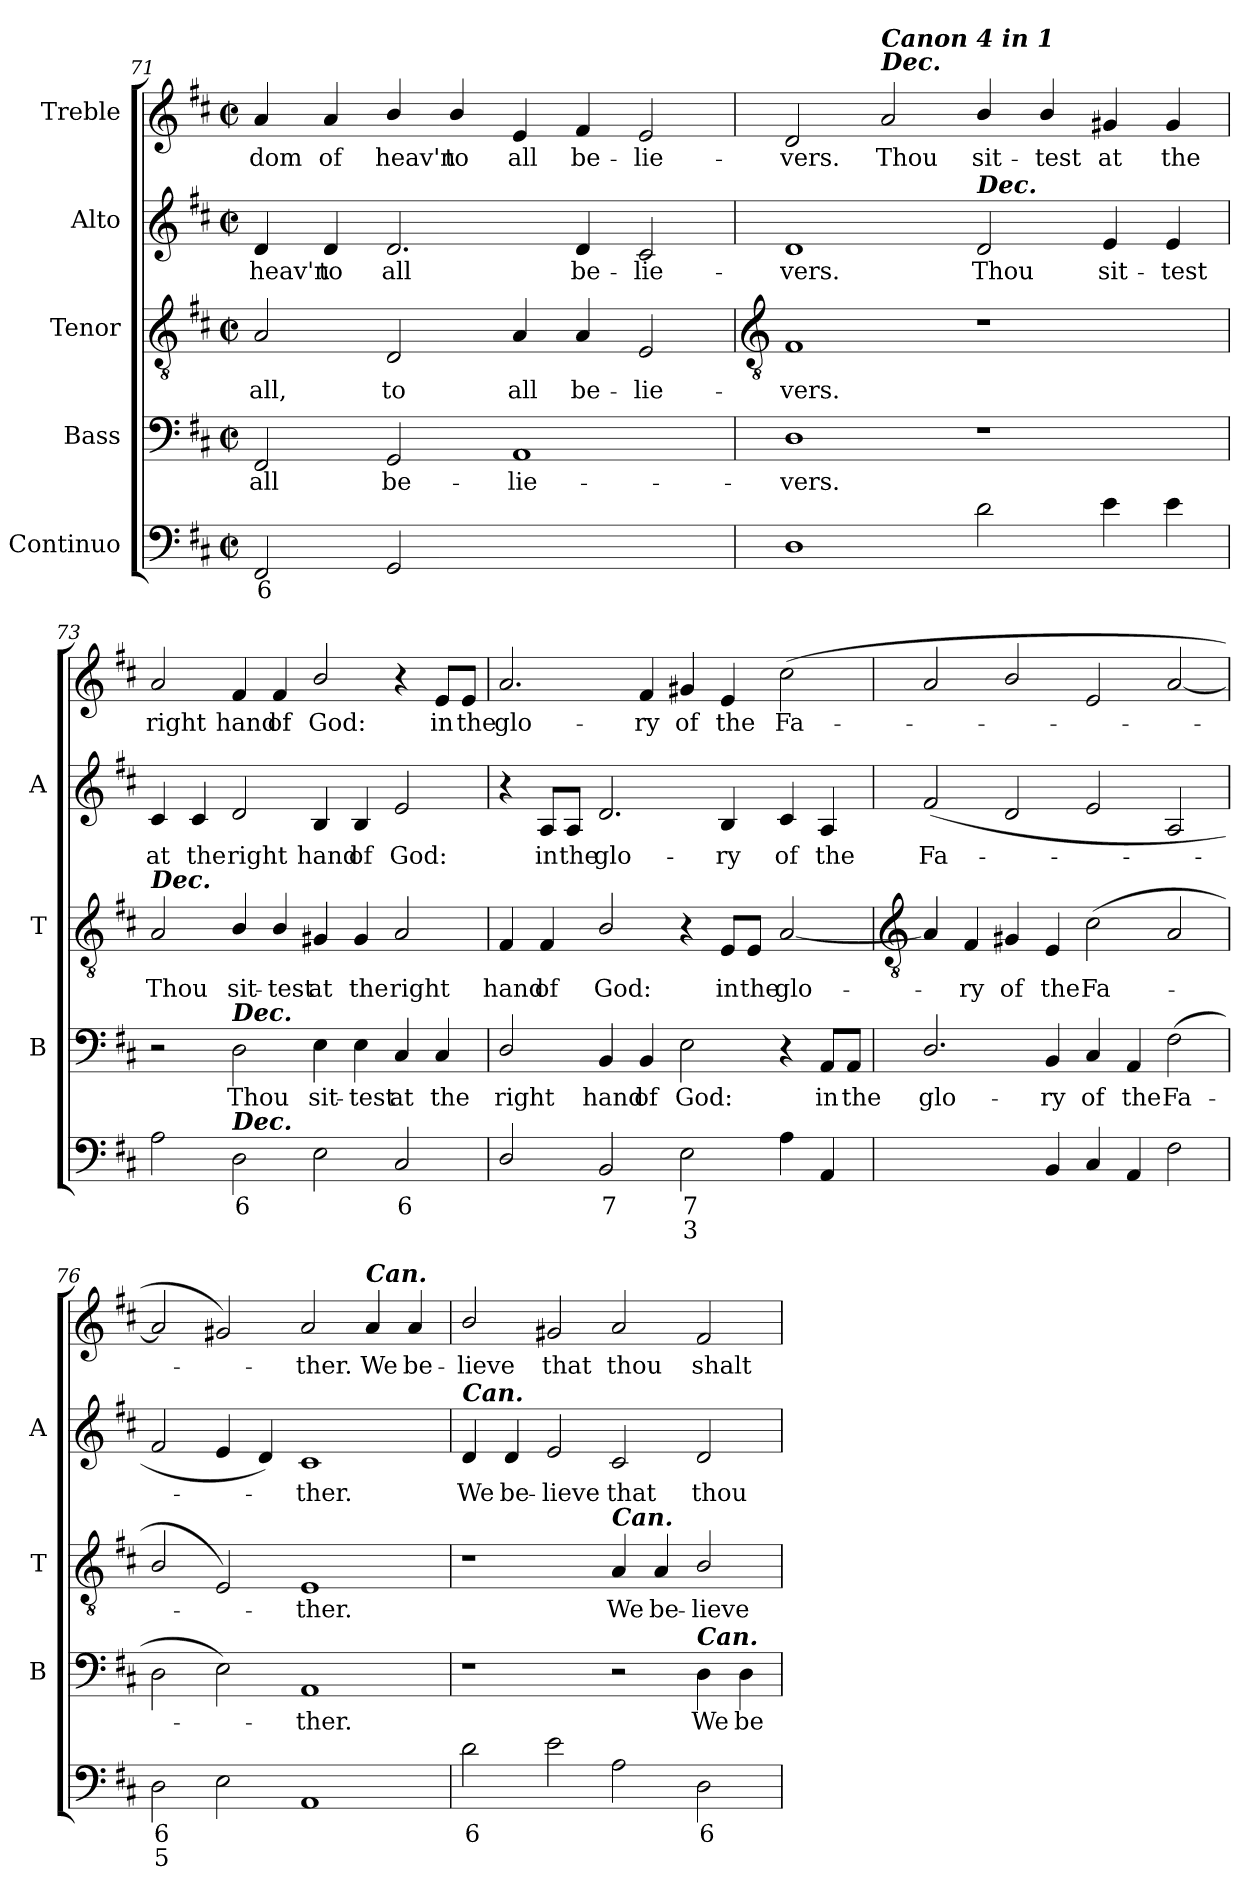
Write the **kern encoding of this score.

**kern	**text	**text	**kern	**text	**kern	**text	**kern	**text	**kern	**text
*part5	*part5	*part5	*part4	*part4	*part3	*part3	*part2	*part2	*part1	*part1
*staff5	*staff5	*staff5	*staff4	*staff4	*staff3	*staff3	*staff2	*staff2	*staff1	*staff1
*I"Continuo	*	*	*I"Bass	*	*I"Tenor	*	*I"Alto	*	*I"Treble	*
*	*	*	*I'B	*	*I'T	*	*I'A	*	*	*
*clefF4	*	*	*clefF4	*	*clefGv2	*	*clefG2	*	*clefG2	*
*k[f#c#]	*	*	*k[f#c#]	*	*k[f#c#]	*	*k[f#c#]	*	*k[f#c#]	*
*D:	*	*	*D:	*	*D:	*	*D:	*	*D:	*
*M4/2	*	*	*M4/2	*	*M4/2	*	*M4/2	*	*M4/2	*
*met(c|)	*	*	*met(c|)	*	*met(c|)	*	*met(c|)	*	*met(c|)	*
=71	=71	=71	=71	=71	=71	=71	=71	=71	=71	=71
!	!LO:LY:b	!	!	!LO:LY:b	!	!LO:LY:b	!	!LO:LY:b	!	!LO:LY:b
2FF#	6	.	2FF#	all	2A	all,	4d	heav'n	4a	-dom
!	!	!	!	!	!	!	!	!LO:LY:b	!	!LO:LY:b
.	.	.	.	.	.	.	4d	to	4a	of
!	!	!	!	!LO:LY:b	!	!LO:LY:b	!	!LO:LY:b	!	!LO:LY:b
2GG	.	.	2GG	be-	2D	to	2.d	all	4b/	heav'n
!	!	!	!	!	!	!	!	!	!	!LO:LY:b
.	.	.	.	.	.	.	.	.	4b/	to
!	!LO:LY:b	!	!	!LO:LY:b	!	!LO:LY:b	!	!	!	!LO:LY:b
[2AAyy	4	.	1AA	-lie-	4A	all	.	.	4e	all
!	!	!	!	!	!	!LO:LY:b	!	!LO:LY:b	!	!LO:LY:b
.	.	.	.	.	4A	be-	4d	be-	4f#	be-
!	!LO:LY:b	!	!	!	!	!LO:LY:b	!	!LO:LY:b	!	!LO:LY:b
2AAyy]	3	.	.	.	2E	-lie-	2c#	-lie-	2e	-lie-
!!LO:LB:g=z
=72	=72	=72	=72	=72	=72	=72	=72	=72	=72	=72
*	*	*	*	*	*clefGv2	*	*	*	*	*
!	!	!	!	!LO:LY:b	!	!LO:LY:b	!	!LO:LY:b	!	!LO:LY:b
1D	.	.	1D	-vers.	1F#	-vers.	1d	-vers.	2d	-vers.
!	!	!	!	!	!	!	!	!	!LO:TX:a:Bi:t=Canon 4 in 1\nDec.	!
!	!	!	!	!	!	!	!	!	!	!LO:LY:b
.	.	.	.	.	.	.	.	.	2a	Thou
!	!	!	!	!	!	!	!LO:TX:a:Bi:t=Dec.	!	!	!
!	!	!	!	!	!	!	!	!LO:LY:b	!	!LO:LY:b
2d	.	.	1r	.	1r	.	2d	Thou	4b/	sit-
!	!	!	!	!	!	!	!	!	!	!LO:LY:b
.	.	.	.	.	.	.	.	.	4b/	-test
!	!	!	!	!	!	!	!	!LO:LY:b	!	!LO:LY:b
4e	.	.	.	.	.	.	4e	sit-	4g#X	at
!	!	!	!	!	!	!	!	!LO:LY:b	!	!LO:LY:b
4e	.	.	.	.	.	.	4e	-test	4g#	the
=73	=73	=73	=73	=73	=73	=73	=73	=73	=73	=73
!	!	!	!	!	!LO:TX:a:Bi:t=Dec.	!	!	!	!	!
!	!	!	!	!	!	!LO:LY:b	!	!LO:LY:b	!	!LO:LY:b
2A	.	.	2r	.	2A	Thou	4c#	at	2a	right
!	!	!	!	!	!	!	!	!LO:LY:b	!	!
.	.	.	.	.	.	.	4c#	the	.	.
!	!	!	!LO:TX:a:Bi:t=Dec.	!	!	!	!	!	!	!
!LO:TX:a:Bi:t=Dec.	!	!	!	!	!	!	!	!	!	!
!	!LO:LY:b	!	!	!LO:LY:b	!	!LO:LY:b	!	!LO:LY:b	!	!LO:LY:b
2D	6	.	2D	Thou	4B/	sit-	2d	right	4f#	hand
!	!	!	!	!	!	!LO:LY:b	!	!	!	!LO:LY:b
.	.	.	.	.	4B/	-test	.	.	4f#	of
!	!	!	!	!LO:LY:b	!	!LO:LY:b	!	!LO:LY:b	!	!LO:LY:b
2E	.	.	4E	sit-	4G#X	at	4B	hand	2b/	God:
!	!	!	!	!LO:LY:b	!	!LO:LY:b	!	!LO:LY:b	!	!
.	.	.	4E	-test	4G#	the	4B	of	.	.
!	!LO:LY:b	!	!	!LO:LY:b	!	!LO:LY:b	!	!LO:LY:b	!	!
2C#	6	.	4C#	at	2A	right	2e	God:	4r	.
!	!	!	!	!LO:LY:b	!	!	!	!	!	!LO:LY:b
.	.	.	4C#	the	.	.	.	.	8e/L	in
!	!	!	!	!	!	!	!	!	!	!LO:LY:b
.	.	.	.	.	.	.	.	.	8e/J	the
=74	=74	=74	=74	=74	=74	=74	=74	=74	=74	=74
!	!	!	!	!LO:LY:b	!	!LO:LY:b	!	!	!	!LO:LY:b
2D/	.	.	2D/	right	4F#	hand	4r	.	2.a	glo-
!	!	!	!	!	!	!LO:LY:b	!	!LO:LY:b	!	!
.	.	.	.	.	4F#	of	8A/L	in	.	.
!	!	!	!	!	!	!	!	!LO:LY:b	!	!
.	.	.	.	.	.	.	8A/J	the	.	.
!	!LO:LY:b	!	!	!LO:LY:b	!	!LO:LY:b	!	!LO:LY:b	!	!
2BB	7	.	4BB	hand	2B/	God:	2.d	glo-	.	.
!	!	!	!	!LO:LY:b	!	!	!	!	!	!LO:LY:b
.	.	.	4BB	of	.	.	.	.	4f#	-ry
!	!LO:LY:b	!LO:LY:b	!	!LO:LY:b	!	!	!	!	!	!LO:LY:b
2E	7	3	2E	God:	4r	.	.	.	4g#X	of
!	!	!	!	!	!	!LO:LY:b	!	!LO:LY:b	!	!LO:LY:b
.	.	.	.	.	8E/L	in	4B	-ry	4e	the
!	!	!	!	!	!	!LO:LY:b	!	!	!	!
.	.	.	.	.	8E/J	the	.	.	.	.
!	!	!	!	!	!	!LO:LY:b	!	!LO:LY:b	!	!LO:LY:b
4A	.	.	4r	.	[2A	glo-	4c#	of	(<2cc#	Fa-
!	!	!	!	!LO:LY:b	!	!	!	!LO:LY:b	!	!
4AA	.	.	8AA/L	in	.	.	4A	the	.	.
!	!	!	!	!LO:LY:b	!	!	!	!	!	!
.	.	.	8AA/J	the	.	.	.	.	.	.
!!LO:LB:g=z
=75	=75	=75	=75	=75	=75	=75	=75	=75	=75	=75
*	*	*	*	*	*clefGv2	*	*	*	*	*
!	!LO:LY:b	!	!	!LO:LY:b	!	!	!	!LO:LY:b	!	!
[2D/yy	5	.	2.D/	glo-	4A]	.	(<2f#	Fa-	2a	.
!	!	!	!	!	!	!LO:LY:b	!	!	!	!
.	.	.	.	.	4F#	ry	.	.	.	.
!	!LO:LY:b	!LO:LY:b	!	!	!	!LO:LY:b	!	!	!	!
4Dyy]	6	4	.	.	4G#X	of	2d	.	2b/	.
!	!	!	!	!LO:LY:b	!	!LO:LY:b	!	!	!	!
4BB	.	.	4BB	-ry	4E	the	.	.	.	.
!	!	!	!	!LO:LY:b	!	!LO:LY:b	!	!	!	!
4C#	.	.	4C#	of	(<2c#	Fa-	2e	.	2e	.
!	!	!	!	!LO:LY:b	!	!	!	!	!	!
4AA	.	.	4AA	the	.	.	.	.	.	.
!	!	!	!	!LO:LY:b	!	!	!	!	!	!
2F#	.	.	(>2F#	Fa-	2A	.	2A	.	[2a	.
=76	=76	=76	=76	=76	=76	=76	=76	=76	=76	=76
!	!LO:LY:b	!LO:LY:b	!	!	!	!	!	!	!	!
2D	6	5	2D	.	2B/	.	2f#	.	2a]	.
2E	.	.	2E)	.	2E)	.	4e	.	2g#X)	.
.	.	.	.	.	.	.	4d)	.	.	.
!	!	!	!	!LO:LY:b	!	!LO:LY:b	!	!LO:LY:b	!	!LO:LY:b
1AA	.	.	1AA	ther.	1E	ther.	1c#	ther.	2a	ther.
!	!	!	!	!	!	!	!	!	!LO:TX:a:Bi:t=Can.	!
!	!	!	!	!	!	!	!	!	!	!LO:LY:b
.	.	.	.	.	.	.	.	.	4a	We
!	!	!	!	!	!	!	!	!	!	!LO:LY:b
.	.	.	.	.	.	.	.	.	4a	be-
=77	=77	=77	=77	=77	=77	=77	=77	=77	=77	=77
!	!	!	!	!	!	!	!LO:TX:a:Bi:t=Can.	!	!	!
!	!LO:LY:b	!	!	!	!	!	!	!LO:LY:b	!	!LO:LY:b
2d	6	.	1r	.	1r	.	4d	We	2b/	-lieve
!	!	!	!	!	!	!	!	!LO:LY:b	!	!
.	.	.	.	.	.	.	4d	be-	.	.
!	!	!	!	!	!	!	!	!LO:LY:b	!	!LO:LY:b
2e	.	.	.	.	.	.	2e	-lieve	2g#X	that
!	!	!	!	!	!LO:TX:a:Bi:t=Can.	!	!	!	!	!
!	!	!	!	!	!	!LO:LY:b	!	!LO:LY:b	!	!LO:LY:b
2A	.	.	2r	.	4A	We	2c#	that	2a	thou
!	!	!	!	!	!	!LO:LY:b	!	!	!	!
.	.	.	.	.	4A	be-	.	.	.	.
!	!	!	!LO:TX:a:Bi:t=Can.	!	!	!	!	!	!	!
!	!LO:LY:b	!	!	!LO:LY:b	!	!LO:LY:b	!	!LO:LY:b	!	!LO:LY:b
2D	6	.	4D	We	2B/	-lieve	2d	thou	2f#	shalt
!	!	!	!	!LO:LY:b	!	!	!	!	!	!
.	.	.	4D	be-	.	.	.	.	.	.
=	=	=	=	=	=	=	=	=	=	=
*-	*-	*-	*-	*-	*-	*-	*-	*-	*-	*-
